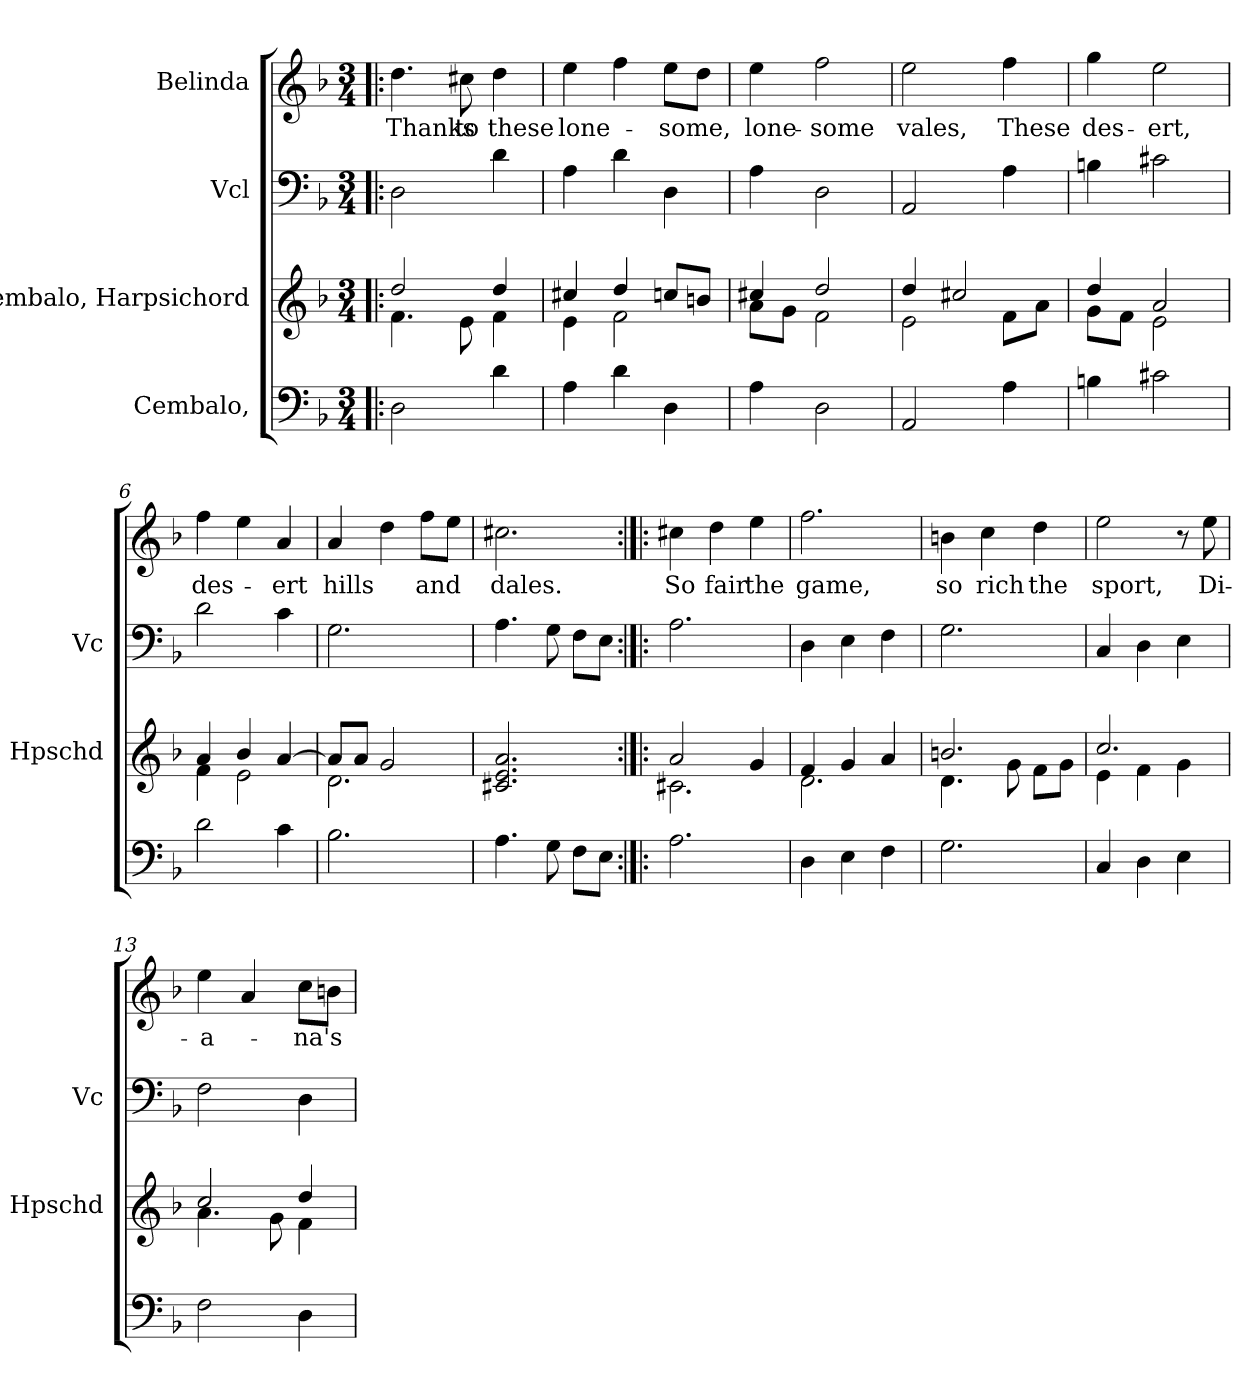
**kern	**kern	**kern	**kern	**text
*part4	*part3	*part2	*part1	*part1
*staff4	*staff3	*staff2	*staff1	*staff1
*I"Cembalo,	*I"Cembalo, Harpsichord	*I"Vcl	*I"Belinda	*
*	*I'Hpschd	*I'Vc	*	*
*clefF4	*clefG2	*clefF4	*clefG2	*
*k[b-]	*k[b-]	*k[b-]	*k[b-]	*
*M3/4	*M3/4	*M3/4	*M3/4	*
*MM130	*MM130	*MM130	*MM130	*
=1!|:	=1!|:	=1!|:	=1!|:	=1!|:
*	*^	*	*	*
!	!	!	!	!	!LO:LY:b
2D\	2dd/	4.f\	2D\	4.dd\	Thanks
!	!	!	!	!	!LO:LY:b
.	.	8e\	.	8cc#X\	to
!	!	!	!	!	!LO:LY:b
4d\	4dd/	4f\	4d\	4dd\	these
=2	=2	=2	=2	=2	=2
!	!	!	!	!	!LO:LY:b
4A\	4cc#X/	4e\	4A\	4ee\	lone-
4d\	4dd/	2f\	4d\	4ff\	.
!	!	!	!	!	!LO:LY:b
4D\	8ccn/L	.	4D\	8ee\L	-some,
.	8bn/J	.	.	8dd\J	.
=3	=3	=3	=3	=3	=3
!	!	!	!	!	!LO:LY:b
4A\	4cc#X/	8a\L	4A\	4ee\	lone-
.	.	8g\J	.	.	.
!	!	!	!	!	!LO:LY:b
2D\	2dd/	2f\	2D\	2ff\	-some
=4	=4	=4	=4	=4	=4
!	!	!	!	!	!LO:LY:b
2AA/	4dd/	2e\	2AA/	2ee\	vales,
.	2cc#X/	.	.	.	.
!	!	!	!	!	!LO:LY:b
4A\	.	8f\L	4A\	4ff\	These
.	.	8a\J	.	.	.
=5	=5	=5	=5	=5	=5
!	!	!	!	!	!LO:LY:b
4Bn\	4dd/	8g\L	4Bn\	4gg\	des-
.	.	8f\J	.	.	.
!	!	!	!	!	!LO:LY:b
2c#X\	2a/	2e\	2c#X\	2ee\	-ert,
=6	=6	=6	=6	=6	=6
!	!	!	!	!	!LO:LY:b
2d\	4a/	4f\	2d\	4ff\	des-
.	4b-/	2e\	.	4ee\	.
!	!	!	!	!	!LO:LY:b
4c\	[4a/	.	4c\	4a/	-ert
=7	=7	=7	=7	=7	=7
!	!	!	!	!	!LO:LY:b
2.B-\	8a/L]	2.d\	2.G\	4a/	hills
.	8a/J	.	.	.	.
.	2g/	.	.	4dd\	.
!	!	!	!	!	!LO:LY:b
.	.	.	.	8ff\L	and
.	.	.	.	8ee\J	.
*	*v	*v	*	*	*
!!LO:LB:g=z
=8	=8	=8	=8	=8
!	!	!	!	!LO:LY:b
4.A\	2.c#X/ 2.e/ 2.a/	4.A\	2.cc#X\	dales.
8G\	.	8G\	.	.
8F\L	.	8F\L	.	.
8E\J	.	8E\J	.	.
=9:|!|:	=9:|!|:	=9:|!|:	=9:|!|:	=9:|!|:
*	*^	*	*	*
!	!	!	!	!	!LO:LY:b
2.A\	2a/	2.c#X\	2.A\	4cc#X\	So
!	!	!	!	!	!LO:LY:b
.	.	.	.	4dd\	fair
!	!	!	!	!	!LO:LY:b
.	4g/	.	.	4ee\	the
=10	=10	=10	=10	=10	=10
!	!	!	!	!	!LO:LY:b
4D\	4f/	2.d\	4D\	2.ff\	game,
4E\	4g/	.	4E\	.	.
4F\	4a/	.	4F\	.	.
=11	=11	=11	=11	=11	=11
!	!	!	!	!	!LO:LY:b
2.G\	2.bn/	4.d\	2.G\	4bn\	so
!	!	!	!	!	!LO:LY:b
.	.	.	.	4cc\	rich
.	.	8g\	.	.	.
!	!	!	!	!	!LO:LY:b
.	.	8f\L	.	4dd\	the
.	.	8g\J	.	.	.
=12	=12	=12	=12	=12	=12
!	!	!	!	!	!LO:LY:b
4C/	2.cc/	4e\	4C/	2ee\	sport,
4D\	.	4f\	4D\	.	.
4E\	.	4g\	4E\	8r	.
!	!	!	!	!	!LO:LY:b
.	.	.	.	8ee\	Di-
=13	=13	=13	=13	=13	=13
!	!	!	!	!	!LO:LY:b
2F\	2cc/	4.a\	2F\	4ee\	-a-
.	.	.	.	4a/	.
.	.	8g\	.	.	.
!	!	!	!	!	!LO:LY:b
4D\	4dd/	4f\	4D\	8cc\L	-na's
.	.	.	.	8bn\J	.
*	*v	*v	*	*	*
=	=	=	=	=
*-	*-	*-	*-	*-
